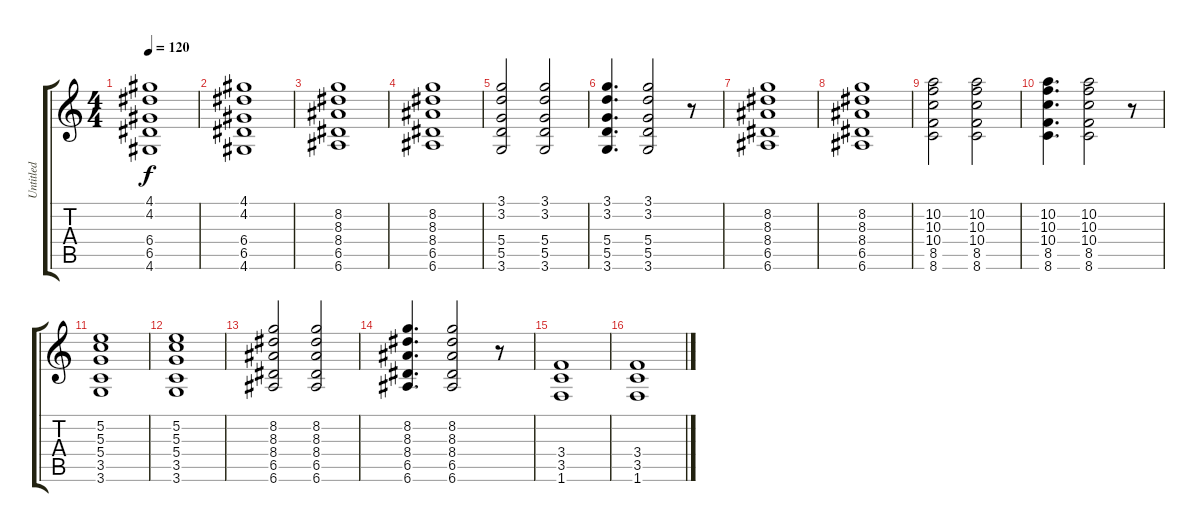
\track ("Untitled" "Untitled") {instrument distortionguitar}
\staff {score tabs}
\tuning (E4 B3 G3 D3 A2 E2) {hide}
\ts (4 4)
\tempo 120
\clef g2
\ks c
(4.1 4.2 6.4 6.5 4.6).1{dy f} |
(4.1 4.2 6.4 6.5 4.6).1 |
(8.2 8.3 8.4 6.5 6.6).1 |
(8.2 8.3 8.4 6.5 6.6).1 |
(3.1 3.2 5.4 5.5 3.6).2 (3.1 3.2 5.4 5.5 3.6).2 |
(3.1 3.2 5.4 5.5 3.6).4{d} (3.1 3.2 5.4 5.5 3.6).2 r.8 |
(8.2 8.3 8.4 6.5 6.6).1 |
(8.2 8.3 8.4 6.5 6.6).1 |
(10.2 10.3 10.4 8.5 8.6).2 (10.2 10.3 10.4 8.5 8.6).2 |
(10.2 10.3 10.4 8.5 8.6).4{d} (10.2 10.3 10.4 8.5 8.6).2 r.8 |
(5.2 5.3 5.4 3.5 3.6).1 |
(5.2 5.3 5.4 3.5 3.6).1 |
(8.2 8.3 8.4 6.5 6.6).2 (8.2 8.3 8.4 6.5 6.6).2 |
(8.2 8.3 8.4 6.5 6.6).4{d} (8.2 8.3 8.4 6.5 6.6).2 r.8 |
(3.4 3.5 1.6).1 |
(3.4 3.5 1.6).1
